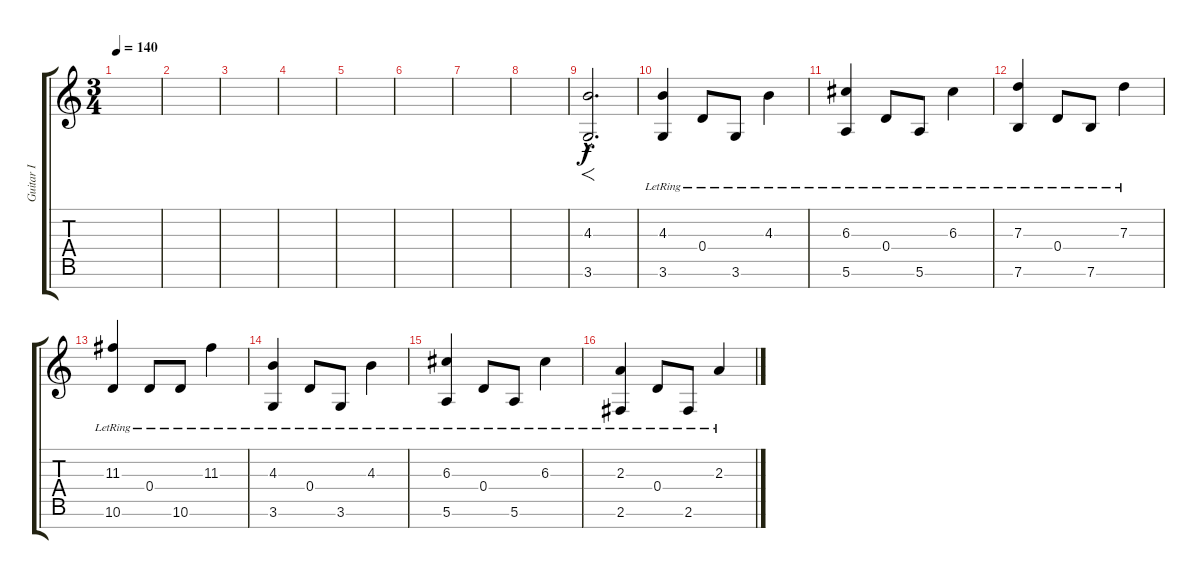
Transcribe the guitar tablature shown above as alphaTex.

\track ("Guitar I" "Guitar I") {instrument distortionguitar}
\staff {score tabs}
\tuning (E4 B3 G3 D3 A2 E2 B1) {hide}
\ts (3 4)
\tempo 140
\clef g2
\ks c
|
|
|
|
|
|
|
|
(4.3{hac} 3.6{hac}).2{f d} |
(4.3{lr} 3.6{lr}).4 0.4{lr}.8 3.6{lr}.8 4.3{lr}.4 |
(6.3{lr} 5.6{lr}).4 0.4{lr}.8 5.6{lr}.8 6.3{lr}.4 |
(7.3{lr} 7.6{lr}).4 0.4{lr}.8 7.6{lr}.8 7.3{lr}.4 |
(11.3{lr} 10.6{lr}).4 0.4{lr}.8 10.6{lr}.8 11.3{lr}.4 |
(4.3{lr} 3.6{lr}).4 0.4{lr}.8 3.6{lr}.8 4.3{lr}.4 |
(6.3{lr} 5.6{lr}).4 0.4{lr}.8 5.6{lr}.8 6.3{lr}.4 |
(2.3{lr} 2.6{lr}).4 0.4{lr}.8 2.6{lr}.8 2.3{lr}.4
